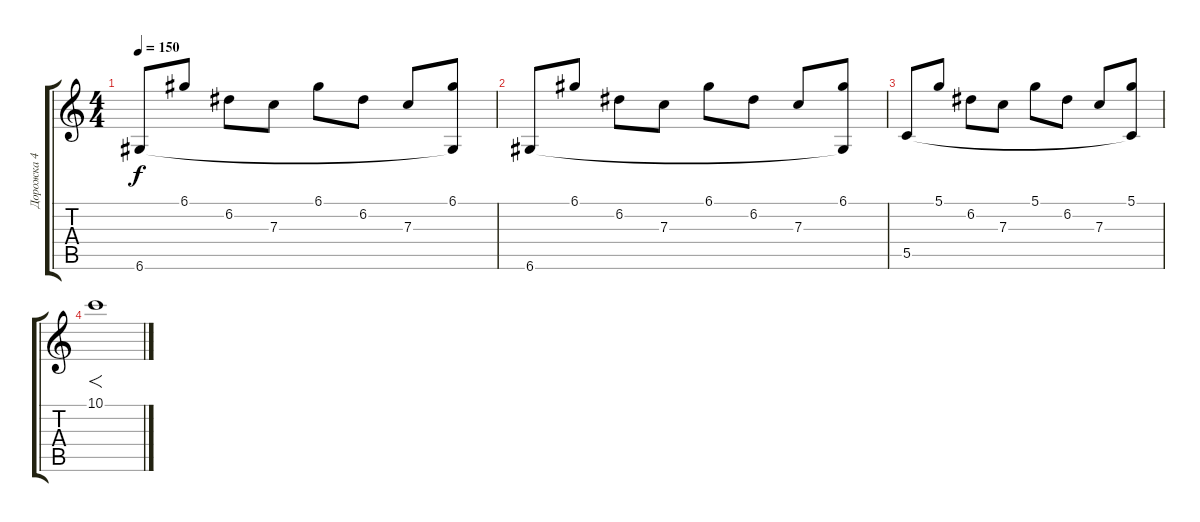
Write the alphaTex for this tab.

\track ("Дорожка 4" "Дорожка 4") {instrument electricguitarclean}
\staff {score tabs}
\tuning (D4 A3 F3 C3 G2 D2) {hide}
\ts (4 4)
\tempo 150
\clef g2
\ks c
6.6.8{dy f} 6.1.8 6.2.8 7.3.8 6.1.8 6.2.8 7.3.8 (6.1 6.6{t}).8 |
6.6.8 6.1.8 6.2.8 7.3.8 6.1.8 6.2.8 7.3.8 (6.1 6.6{t}).8 |
5.5.8 5.1.8 6.2.8 7.3.8 5.1.8 6.2.8 7.3.8 (5.1 5.5{t}).8 |
10.1.1{f instrument distortionguitar}
